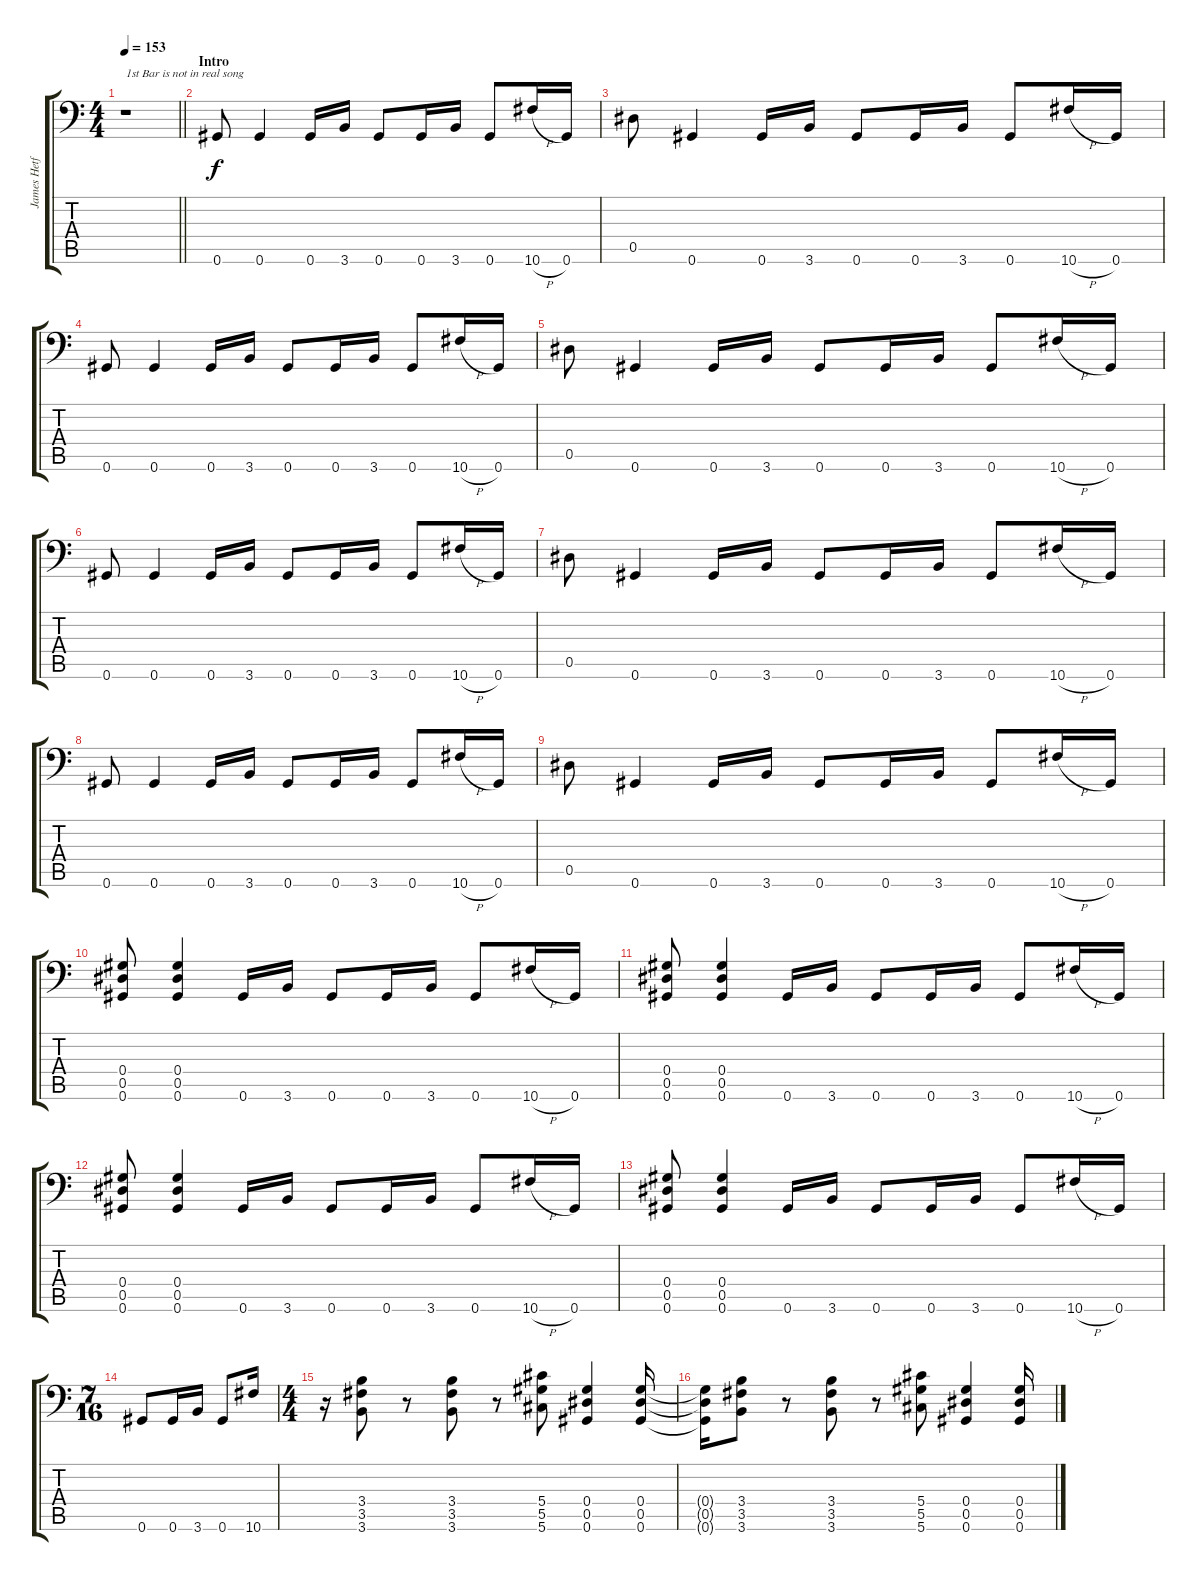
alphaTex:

\track ("James Hetfield (Guitar)" "James Hetf") {instrument overdrivenguitar}
\staff {score tabs}
\tuning (Bb3 F3 Db3 Ab2 Eb2 Ab1) {hide}
\ts (4 4)
\tempo 153
\clef f4
\barLineRight lightlight
\ks c
r.1{txt "1st Bar is not in real song" dy f instrument overdrivenguitar} |
\section ("" "Intro")
0.6.8 0.6.4 0.6.16 3.6.16 0.6.8 0.6.16 3.6.16 0.6.8 10.6{h}.16 0.6.16 |
0.5.8 0.6.4 0.6.16 3.6.16 0.6.8 0.6.16 3.6.16 0.6.8 10.6{h}.16 0.6.16 |
0.6.8 0.6.4 0.6.16 3.6.16 0.6.8 0.6.16 3.6.16 0.6.8 10.6{h}.16 0.6.16 |
0.5.8 0.6.4 0.6.16 3.6.16 0.6.8 0.6.16 3.6.16 0.6.8 10.6{h}.16 0.6.16 |
0.6.8 0.6.4 0.6.16 3.6.16 0.6.8 0.6.16 3.6.16 0.6.8 10.6{h}.16 0.6.16 |
0.5.8 0.6.4 0.6.16 3.6.16 0.6.8 0.6.16 3.6.16 0.6.8 10.6{h}.16 0.6.16 |
0.6.8 0.6.4 0.6.16 3.6.16 0.6.8 0.6.16 3.6.16 0.6.8 10.6{h}.16 0.6.16 |
0.5.8 0.6.4 0.6.16 3.6.16 0.6.8 0.6.16 3.6.16 0.6.8 10.6{h}.16 0.6.16 |
(0.4 0.5 0.6).8 (0.4 0.5 0.6).4 0.6.16 3.6.16 0.6.8 0.6.16 3.6.16 0.6.8 10.6{h}.16 0.6.16 |
(0.4 0.5 0.6).8 (0.4 0.5 0.6).4 0.6.16 3.6.16 0.6.8 0.6.16 3.6.16 0.6.8 10.6{h}.16 0.6.16 |
(0.4 0.5 0.6).8 (0.4 0.5 0.6).4 0.6.16 3.6.16 0.6.8 0.6.16 3.6.16 0.6.8 10.6{h}.16 0.6.16 |
(0.4 0.5 0.6).8 (0.4 0.5 0.6).4 0.6.16 3.6.16 0.6.8 0.6.16 3.6.16 0.6.8 10.6{h}.16 0.6.16 |
\ts (7 16)
0.6.8 0.6.16 3.6.16 0.6.8 10.6.16 |
\ts (4 4)
r.16 (3.4 3.5 3.6).8 r.8 (3.4 3.5 3.6).8 r.8 (5.4 5.5 5.6).8 (0.4 0.5 0.6).4 (0.4 0.5 0.6).16 |
(0.4{t} 0.5{t} 0.6{t}).16 (3.4 3.5 3.6).8 r.8 (3.4 3.5 3.6).8 r.8 (5.4 5.5 5.6).8 (0.4 0.5 0.6).4 (0.4 0.5 0.6).16
